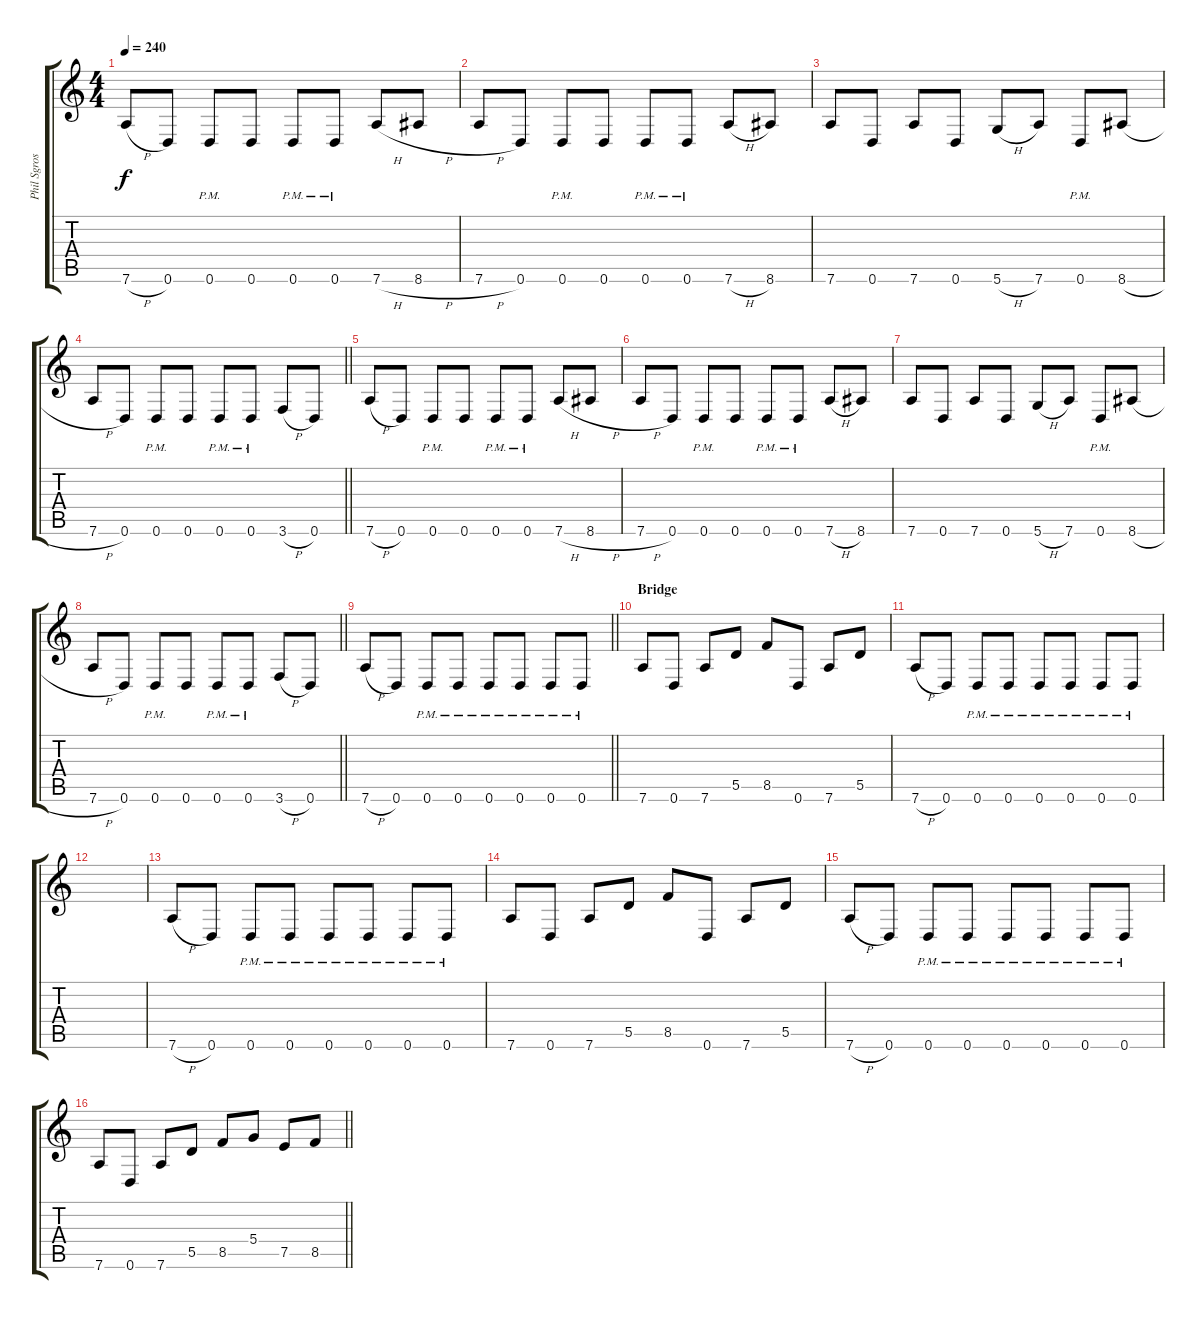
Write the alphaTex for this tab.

\track ("Phil Sgrosso" "Phil Sgros") {instrument distortionguitar}
\staff {score tabs}
\tuning (E4 B3 G3 D3 A2 D2) {hide}
\ts (4 4)
\tempo 240
\clef g2
\ks c
7.6{h}.8{dy f instrument distortionguitar} 0.6.8 0.6{pm}.8 0.6.8 0.6{pm}.8 0.6{pm}.8 7.6{h}.8 8.6{h}.8 |
7.6{h}.8 0.6.8 0.6{pm}.8 0.6.8 0.6{pm}.8 0.6{pm}.8 7.6{h}.8 8.6.8 |
7.6.8 0.6.8 7.6.8 0.6.8 5.6{h}.8 7.6.8 0.6{pm}.8 8.6{h}.8 |
\barLineRight lightlight
7.6{h}.8 0.6.8 0.6{pm}.8 0.6.8 0.6{pm}.8 0.6{pm}.8 3.6{h}.8 0.6.8 |
7.6{h}.8{instrument distortionguitar} 0.6.8 0.6{pm}.8 0.6.8 0.6{pm}.8 0.6{pm}.8 7.6{h}.8 8.6{h}.8 |
7.6{h}.8 0.6.8 0.6{pm}.8 0.6.8 0.6{pm}.8 0.6{pm}.8 7.6{h}.8 8.6.8 |
7.6.8 0.6.8 7.6.8 0.6.8 5.6{h}.8 7.6.8 0.6{pm}.8 8.6{h}.8 |
\barLineRight lightlight
7.6{h}.8 0.6.8 0.6{pm}.8 0.6.8 0.6{pm}.8 0.6{pm}.8 3.6{h}.8 0.6.8 |
\barLineRight lightlight
7.6{h}.8 0.6.8 0.6{pm}.8 0.6{pm}.8 0.6{pm}.8 0.6{pm}.8 0.6{pm}.8 0.6{pm}.8 |
\section ("" "Bridge")
7.6.8 0.6.8 7.6.8 5.5.8 8.5.8 0.6.8 7.6.8 5.5.8 |
7.6{h}.8 0.6.8 0.6{pm}.8 0.6{pm}.8 0.6{pm}.8 0.6{pm}.8 0.6{pm}.8 0.6{pm}.8 |
|
7.6{h}.8 0.6.8 0.6{pm}.8 0.6{pm}.8 0.6{pm}.8 0.6{pm}.8 0.6{pm}.8 0.6{pm}.8 |
7.6.8 0.6.8 7.6.8 5.5.8 8.5.8 0.6.8 7.6.8 5.5.8 |
7.6{h}.8 0.6.8 0.6{pm}.8 0.6{pm}.8 0.6{pm}.8 0.6{pm}.8 0.6{pm}.8 0.6{pm}.8 |
\barLineRight lightlight
7.6.8 0.6.8 7.6.8 5.5.8 8.5.8 5.4.8 7.5.8 8.5.8
